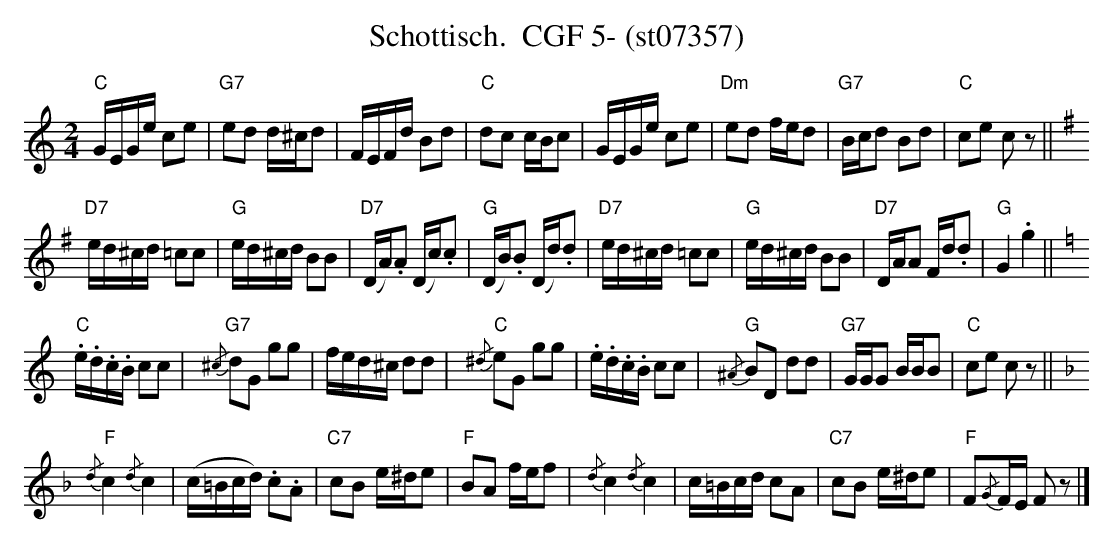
X:1
T:Schottisch.  CGF 5- (st07357)
M:2/4
L:1/16
K:Cmaj%%MIDI gchordon
"C"GEGe c2e2 | "G7"e2d2 d^cd2 | FEFd B2d2 | "C"d2c2 cBc2 | GEGe c2e2 | "Dm"e2d2 fed2 | "G7"Bcd2 B2d2 | "C"c2e2 c2z2 || [K:Gmaj]
"D7"ed^cd =c2c2 | "G"ed^cd B2B2 | ("D7"DA).A2 (Dc).c2 | ("G"DB).B2 (Dd).d2 | "D7"ed^cd =c2c2 | "G"ed^cd B2B2 | "D7"DAA2 Fd.d2 | "G"G4.g4 || [K:Cmaj]
"C".e.d.c.B c2c2 | {/^c}"G7"d2G2 g2g2 | fed^c d2d2 | {/^d}"C"e2G2 g2g2 | .e.d.c.B c2c2 | {/^A}"G"B2D2 d2d2 | "G7"GGG2 BBB2 | "C"c2e2 c2z2 || [K:Fmaj]
"F"{/d}c4{/d}c4 | (c=Bcd) .c2.A2 | "C7"c2B2 e^de2 | "F"B2A2 fef2 | {/d}c4{/d}c4 | c=Bcd c2A2 | "C7"c2B2 e^de2 | "F"F2{/G}FE F2 z2 |]
